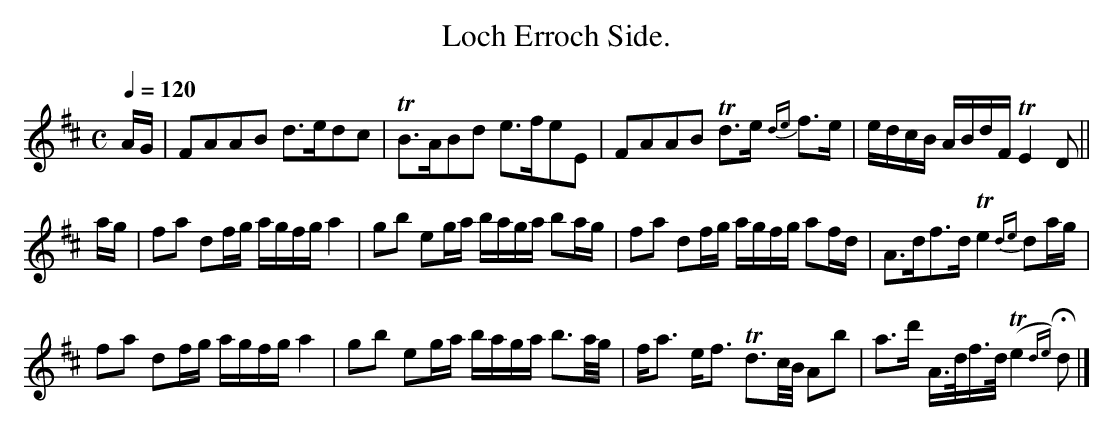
X:1
T:Loch Erroch Side.
M:C
L:1/8
Q:1/4=120
K:D
A/G/|FAAB       d>edc            |TB>ABd                 e>feE               |\
     FAAB      Td>e    {de}f>e | e/d/c/B/ A/B/d/F/    TE2         D       ||
a/g/|fa  df/g/  a/g/f/g/    a2   | gb       eg/a/        b/a/g/a/   ba/g/    |\
     fa  df/g/  a/g/f/g/    af/d/| A>df>d               Te2     {de}da/g/    |
     fa  df/g/  a/g/f/g/    a2   | gb       eg/a/        b/a/g/a/   b3/a//g//|\
     f<a e<f   Td3/c//B//   Ab   | a>d'     A/>d/f/>d/ (Te2{de})   Hd       |]
